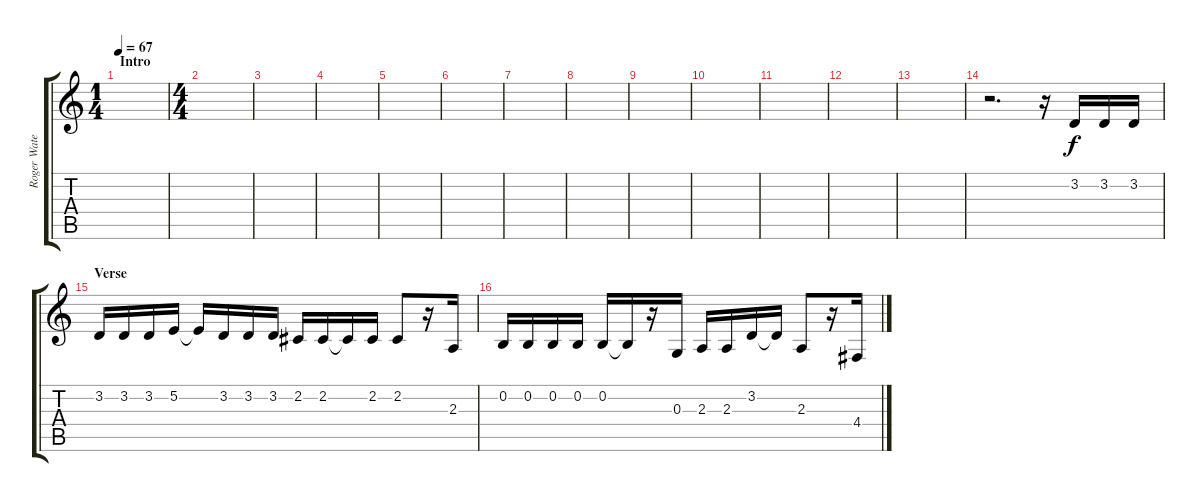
\track ("Roger Waters - Vocal" "Roger Wate") {instrument lead6voice}
\staff {score tabs}
\tuning (E4 B3 G3 D3 A2 E2) {hide}
\ts (1 4)
\section ("" "Intro")
\tempo 67
\clef g2
\ks c
|
\ts (4 4)
|
|
|
|
|
|
|
|
|
|
|
|
r.2{d} r.16 3.2.16 3.2.16 3.2.16 |
\section ("" "Verse")
3.2.16 3.2.16 3.2.16 5.2.16 5.2{t}.16 3.2.16 3.2.16 3.2.16 2.2.16 2.2.16 2.2{t}.16 2.2.16 2.2.8 r.16 2.3.16 |
0.2.16 0.2.16 0.2.16 0.2.16 0.2.16 0.2{t}.16 r.16 0.3.16 2.3.16 2.3.16 3.2.16 3.2{t}.16 2.3.8 r.16 4.4.16
